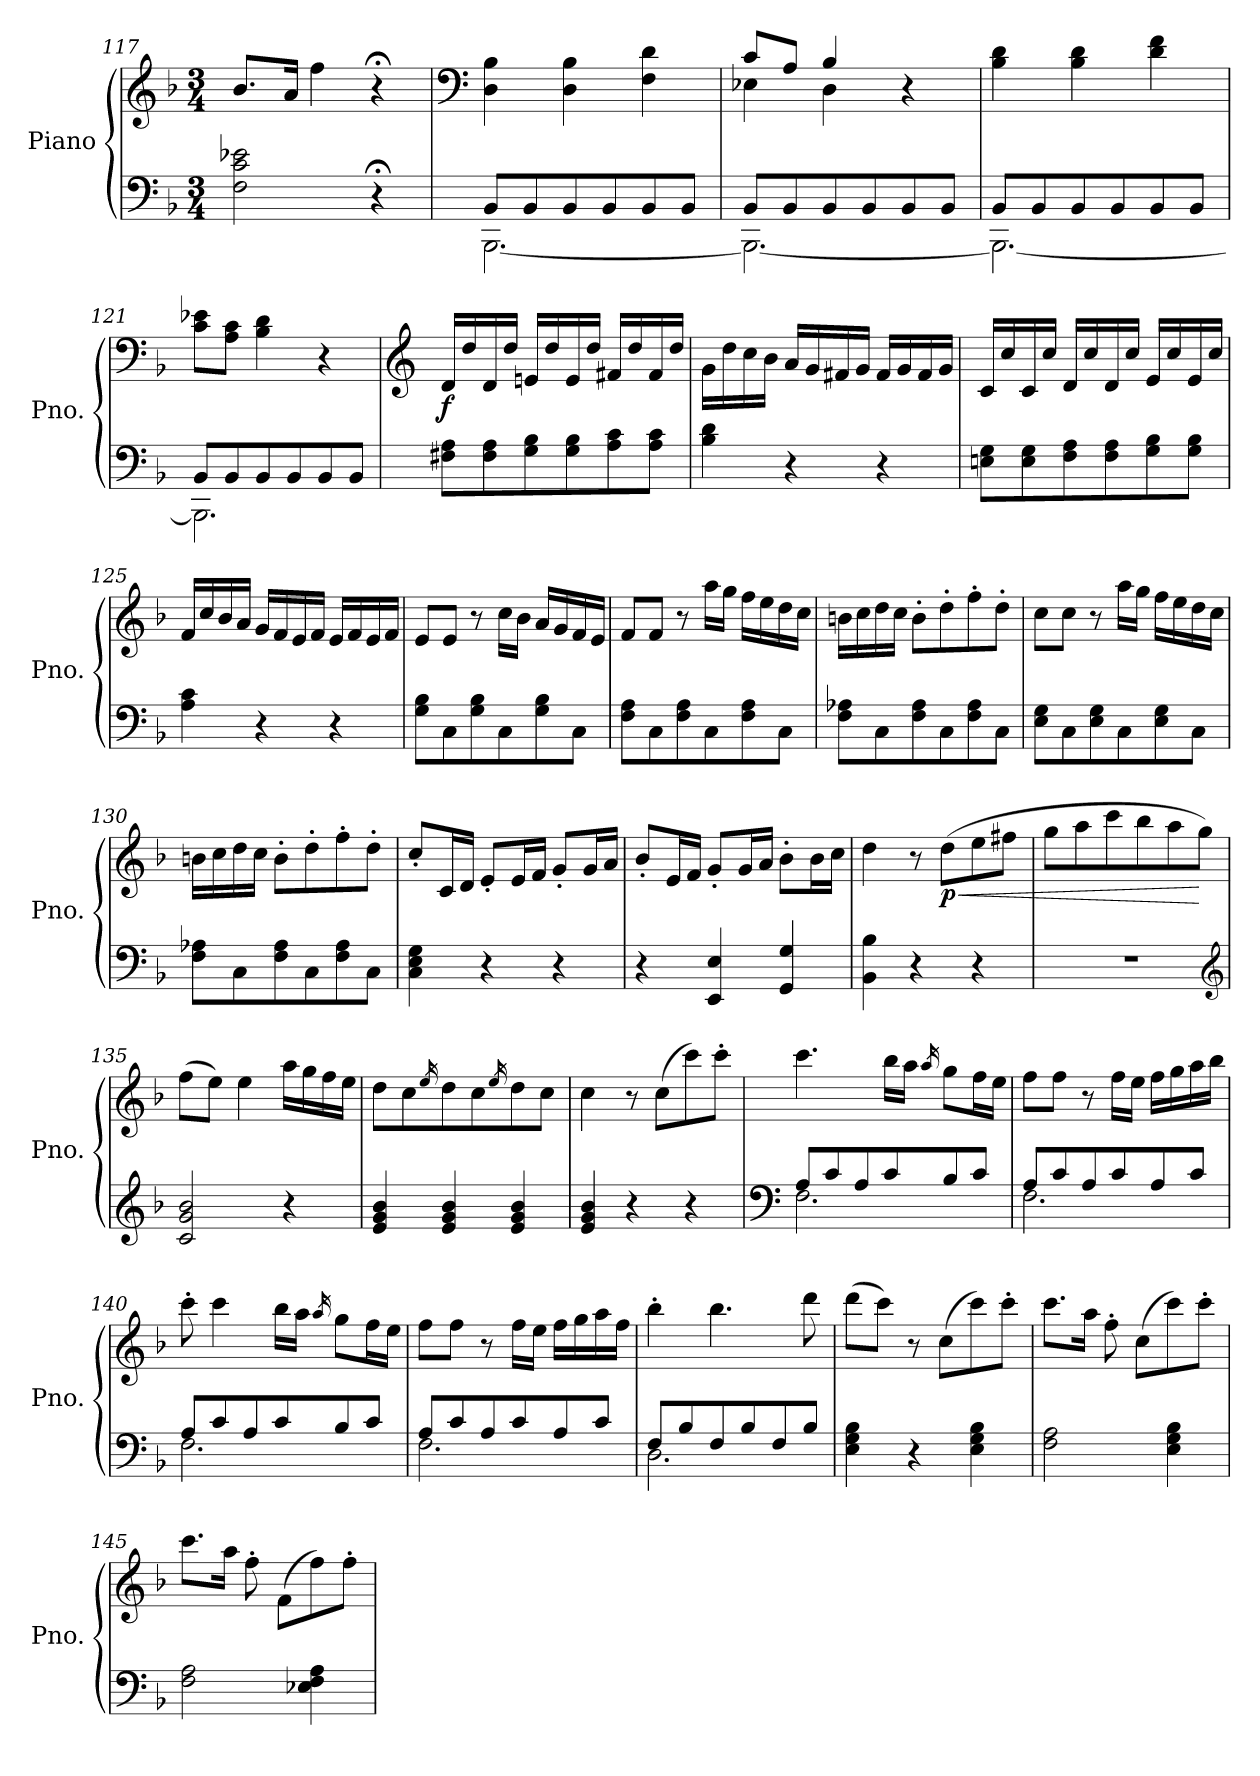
**kern	**kern	**dynam
*part1	*part1	*part1
*staff2	*staff1	*staff1/2
*I"Piano	*	*
*I'Pno.	*	*
*clefF4	*clefG2	*
*k[b-]	*k[b-]	*
*F:	*F:	*
*M3/4	*M3/4	*
=117	=117	=117
2F\ 2c\ 2e-X\	8.b-/L	.
.	16a/Jk	.
.	4ff\	.
4r;<	4r;<	.
=118	=118	=118
*	*clefF4	*
*^	*	*
8BB-/L	[2.BBB-\	4D\ 4B-\	.
8BB-/	.	.	.
8BB-/	.	4D\ 4B-\	.
8BB-/	.	.	.
8BB-/	.	4F\ 4d\	.
8BB-/J	.	.	.
=119	=119	=119	=119
*	*	*^	*
8BB-/L	2.BBB-\_	8c/L	4E-X\	.
8BB-/	.	8A/J	.	.
8BB-/	.	4B-/	4D\	.
8BB-/	.	.	.	.
8BB-/	.	4r	4ryy	.
8BB-/J	.	.	.	.
*	*	*v	*v	*
!!LO:PB:g=z
=120	=120	=120	=120
8BB-/L	2.BBB-\_	4B-\ 4d\	.
8BB-/	.	.	.
8BB-/	.	4B-\ 4d\	.
8BB-/	.	.	.
8BB-/	.	4d\ 4f\	.
8BB-/J	.	.	.
=121	=121	=121	=121
8BB-/L	2.BBB-\]	8c\ 8e-X\L	.
8BB-/	.	8A\ 8c\J	.
8BB-/	.	4B-\ 4d\	.
8BB-/	.	.	.
8BB-/	.	4r	.
8BB-/J	.	.	.
*v	*v	*	*
=122	=122	=122
*	*clefG2	*
!	!	!LO:DY:b
8F#X\ 8A\L	16d/LL	f
.	16dd/	.
8F#\ 8A\	16d/	.
.	16dd/JJ	.
8G\ 8B-\	16en/LL	.
.	16dd/	.
8G\ 8B-\	16e/	.
.	16dd/JJ	.
8A\ 8c\	16f#X/LL	.
.	16dd/	.
8A\ 8c\J	16f#/	.
.	16dd/JJ	.
=123	=123	=123
4B-\ 4d\	16g\LL	.
.	16dd\	.
.	16cc\	.
.	16b-\JJ	.
4r	16a/LL	.
.	16g/	.
.	16f#X/	.
.	16g/JJ	.
4r	16f#/LL	.
.	16g/	.
.	16f#/	.
.	16g/JJ	.
!!LO:LB:g=z
=124	=124	=124
8En\ 8G\L	16c/LL	.
.	16cc/	.
8E\ 8G\	16c/	.
.	16cc/JJ	.
8F\ 8A\	16d/LL	.
.	16cc/	.
8F\ 8A\	16d/	.
.	16cc/JJ	.
8G\ 8B-\	16e/LL	.
.	16cc/	.
8G\ 8B-\J	16e/	.
.	16cc/JJ	.
!!LO:LB:g=z
=125	=125	=125
4A\ 4c\	16f/LL	.
.	16cc/	.
.	16b-/	.
.	16a/JJ	.
4r	16g/LL	.
.	16f/	.
.	16e/	.
.	16f/JJ	.
4r	16e/LL	.
.	16f/	.
.	16e/	.
.	16f/JJ	.
=126	=126	=126
8G\ 8B-\L	8e/L	.
8C\	8e/J	.
8G\ 8B-\	8r	.
8C\	16cc\LL	.
.	16b-\JJ	.
8G\ 8B-\	16a/LL	.
.	16g/	.
8C\J	16f/	.
.	16e/JJ	.
=127	=127	=127
8F\ 8A\L	8f/L	.
8C\	8f/J	.
8F\ 8A\	8r	.
8C\	16aa\LL	.
.	16gg\JJ	.
8F\ 8A\	16ff\LL	.
.	16ee\	.
8C\J	16dd\	.
.	16cc\JJ	.
=128	=128	=128
8F\ 8A-X\L	16bn\LL	.
.	16cc\	.
8C\	16dd\	.
.	16cc\JJ	.
8F\ 8A-\	8b'\L	.
8C\	8dd'\	.
8F\ 8A-\	8ff'\	.
8C\J	8dd'\J	.
=129	=129	=129
8E\ 8G\L	8cc\L	.
8C\	8cc\J	.
8E\ 8G\	8r	.
8C\	16aa\LL	.
.	16gg\JJ	.
8E\ 8G\	16ff\LL	.
.	16ee\	.
8C\J	16dd\	.
.	16cc\JJ	.
!!LO:LB:g=z
=130	=130	=130
8F\ 8A-X\L	16bn\LL	.
.	16cc\	.
8C\	16dd\	.
.	16cc\JJ	.
8F\ 8A-\	8b'\L	.
8C\	8dd'\	.
8F\ 8A-\	8ff'\	.
8C\J	8dd'\J	.
=131	=131	=131
4C\ 4E\ 4G\	8cc'/L	.
.	16c/L	.
.	16d/JJ	.
4r	8e'/L	.
.	16e/L	.
.	16f/JJ	.
4r	8g'/L	.
.	16g/L	.
.	16a/JJ	.
=132	=132	=132
4r	8b-'/L	.
.	16e/L	.
.	16f/JJ	.
4EE/ 4E/	8g'/L	.
.	16g/L	.
.	16a/JJ	.
4GG/ 4G/	8b-'\L	.
.	16b-\L	.
.	16cc\JJ	.
=133	=133	=133
4BB-\ 4B-\	4dd\	.
4r	8r	.
!	!	!LO:HP:b
!	!	!LO:DY:n=1:b
.	(8dd\L	< p
4r	8ee\	.
.	8ff#X\J	.
=134	=134	=134
2.r	8gg\L	.
.	8aa\	.
.	8ccc\	.
.	8bb-\	.
.	8aa\	.
*clefG2	*	*
.	8gg\J)	[
!!LO:LB:g=z
=135	=135	=135
2c/ 2g/ 2b-/	(8ff\L	.
.	8ee\J)	.
.	4ee\	.
4r	16aa\LL	.
.	16gg\	.
.	16ff\	.
.	16ee\JJ	.
=136	=136	=136
4e/ 4g/ 4b-/	8dd\L	.
.	8cc\	.
.	16qee/	.
4e/ 4g/ 4b-/	8dd\	.
.	8cc\	.
.	16qee/	.
4e/ 4g/ 4b-/	8dd\	.
.	8cc\J	.
=137	=137	=137
4e/ 4g/ 4b-/	4cc\	.
4r	8r	.
.	(8cc\L	.
4r	8ccc\)	.
.	8ccc'\J	.
=138	=138	=138
*clefF4	*	*
*^	*	*
8A/L	2.F\	4.ccc\	.
8c/	.	.	.
8A/	.	.	.
8c/	.	16bb-\LL	.
.	.	16aa\JJ	.
.	.	16qaa/	.
8B-/	.	8gg\L	.
8c/J	.	16ff\L	.
.	.	16ee\JJ	.
=139	=139	=139	=139
8A/L	2.F\	8ff\L	.
8c/	.	8ff\J	.
8A/	.	8r	.
8c/	.	16ff\LL	.
.	.	16ee\JJ	.
8A/	.	16ff\LL	.
.	.	16gg\	.
8c/J	.	16aa\	.
.	.	16bb-\JJ	.
!!LO:LB:g=z
=140	=140	=140	=140
8A/L	2.F\	8ccc'\	.
8c/	.	4ccc\	.
8A/	.	.	.
8c/	.	16bb-\LL	.
.	.	16aa\JJ	.
.	.	16qaa/	.
8B-/	.	8gg\L	.
8c/J	.	16ff\L	.
.	.	16ee\JJ	.
=141	=141	=141	=141
8A/L	2.F\	8ff\L	.
8c/	.	8ff\J	.
8A/	.	8r	.
8c/	.	16ff\LL	.
.	.	16ee\JJ	.
8A/	.	16ff\LL	.
.	.	16gg\	.
8c/J	.	16aa\	.
.	.	16ff\JJ	.
=142	=142	=142	=142
8F/L	2.D\	4bb-'\	.
8B-/	.	.	.
8F/	.	4.bb-\	.
8B-/	.	.	.
8F/	.	.	.
8B-/J	.	8ddd\	.
*v	*v	*	*
=143	=143	=143
4E\ 4G\ 4B-\	(8ddd\L	.
.	8ccc\J)	.
4r	8r	.
.	(8cc\L	.
4E\ 4G\ 4B-\	8ccc\)	.
.	8ccc'\J	.
=144	=144	=144
2F\ 2A\	8.ccc\L	.
.	16aa\Jk	.
.	8ff'\	.
.	(8cc\L	.
4E\ 4G\ 4B-\	8ccc\)	.
.	8ccc'\J	.
!!LO:PB:g=z
=145	=145	=145
2F\ 2A\	8.ccc\L	.
.	16aa\Jk	.
.	8ff'\	.
.	(8f\L	.
4E-X\ 4F\ 4A\	8ff\)	.
.	8ff'\J	.
=	=	=
*-	*-	*-
